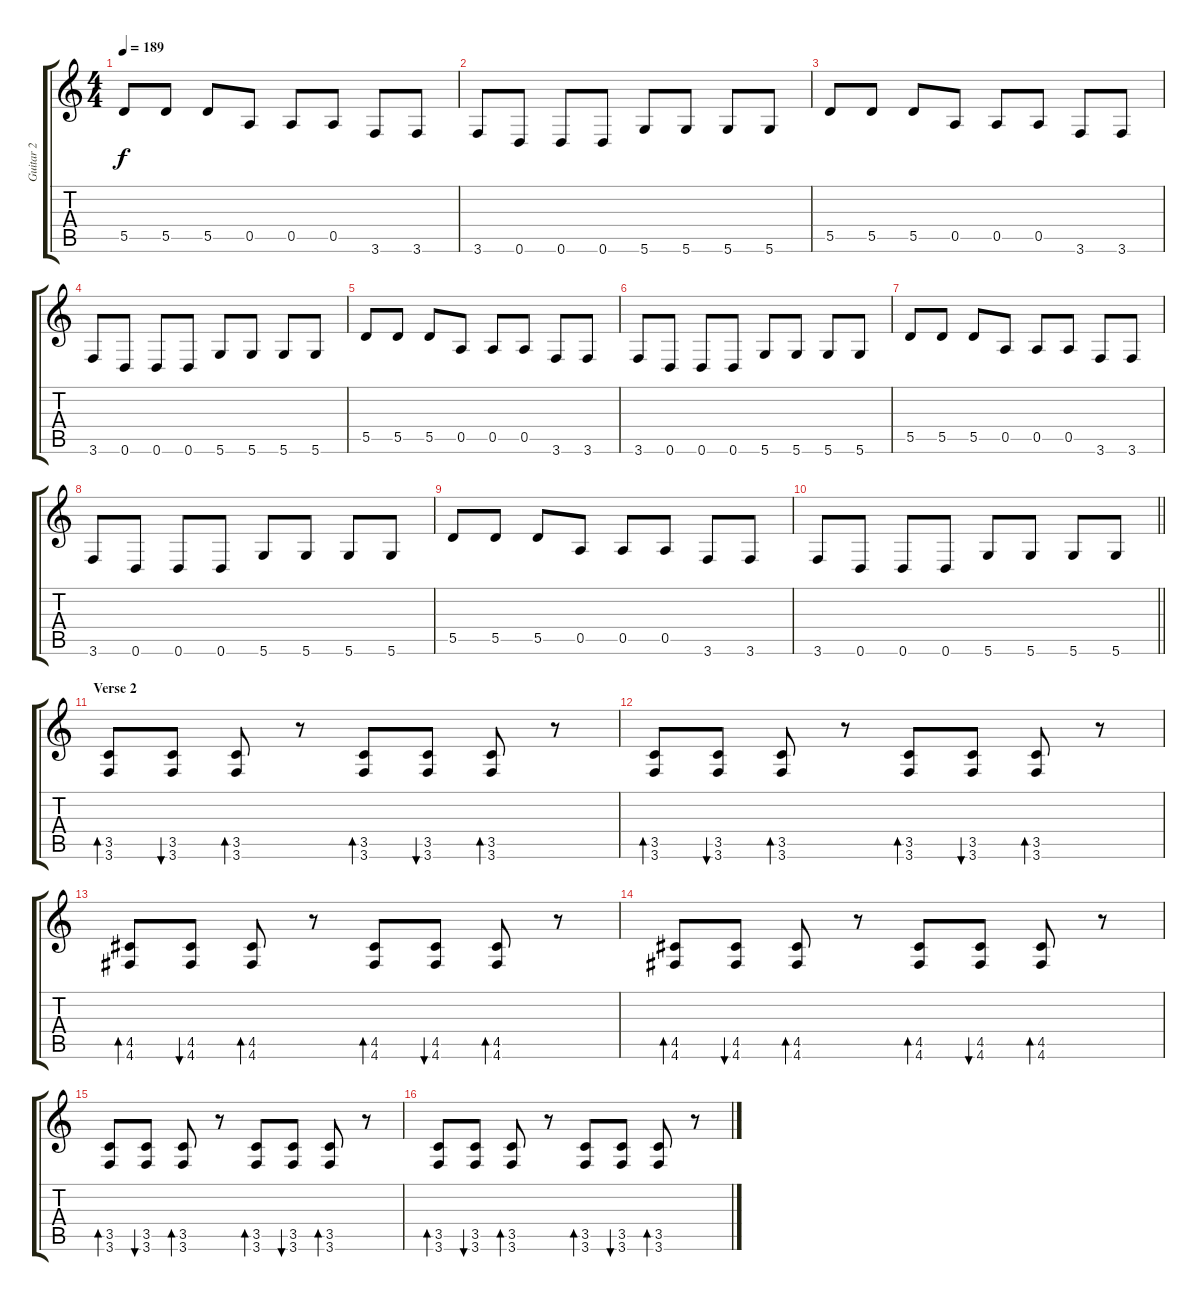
\track ("Guitar 2" "Guitar 2") {instrument overdrivenguitar}
\staff {score tabs}
\tuning (E4 B3 G3 D3 A2 D2) {hide}
\ts (4 4)
\tempo 189
\clef g2
\ks c
5.5.8{dy f} 5.5.8 5.5.8 0.5.8 0.5.8 0.5.8 3.6.8 3.6.8 |
3.6.8 0.6.8 0.6.8 0.6.8 5.6.8 5.6.8 5.6.8 5.6.8 |
5.5.8 5.5.8 5.5.8 0.5.8 0.5.8 0.5.8 3.6.8 3.6.8 |
3.6.8 0.6.8 0.6.8 0.6.8 5.6.8 5.6.8 5.6.8 5.6.8 |
5.5.8 5.5.8 5.5.8 0.5.8 0.5.8 0.5.8 3.6.8 3.6.8 |
3.6.8 0.6.8 0.6.8 0.6.8 5.6.8 5.6.8 5.6.8 5.6.8 |
5.5.8 5.5.8 5.5.8 0.5.8 0.5.8 0.5.8 3.6.8 3.6.8 |
3.6.8 0.6.8 0.6.8 0.6.8 5.6.8 5.6.8 5.6.8 5.6.8 |
5.5.8 5.5.8 5.5.8 0.5.8 0.5.8 0.5.8 3.6.8 3.6.8 |
\barLineRight lightlight
3.6.8 0.6.8 0.6.8 0.6.8 5.6.8 5.6.8 5.6.8 5.6.8 |
\section ("" "Verse 2")
(3.5 3.6).8{bd 60} (3.5 3.6).8{bu 60} (3.5 3.6).8{bd 60} r.8 (3.5 3.6).8{bd 60} (3.5 3.6).8{bu 60} (3.5 3.6).8{bd 60} r.8 |
(3.5 3.6).8{bd 60} (3.5 3.6).8{bu 60} (3.5 3.6).8{bd 60} r.8 (3.5 3.6).8{bd 60} (3.5 3.6).8{bu 60} (3.5 3.6).8{bd 60} r.8 |
(4.5 4.6).8{bd 60} (4.5 4.6).8{bu 60} (4.5 4.6).8{bd 60} r.8 (4.5 4.6).8{bd 60} (4.5 4.6).8{bu 60} (4.5 4.6).8{bd 60} r.8 |
(4.5 4.6).8{bd 60} (4.5 4.6).8{bu 60} (4.5 4.6).8{bd 60} r.8 (4.5 4.6).8{bd 60} (4.5 4.6).8{bu 60} (4.5 4.6).8{bd 60} r.8 |
(3.5 3.6).8{bd 60} (3.5 3.6).8{bu 60} (3.5 3.6).8{bd 60} r.8 (3.5 3.6).8{bd 60} (3.5 3.6).8{bu 60} (3.5 3.6).8{bd 60} r.8 |
(3.5 3.6).8{bd 60} (3.5 3.6).8{bu 60} (3.5 3.6).8{bd 60} r.8 (3.5 3.6).8{bd 60} (3.5 3.6).8{bu 60} (3.5 3.6).8{bd 60} r.8
